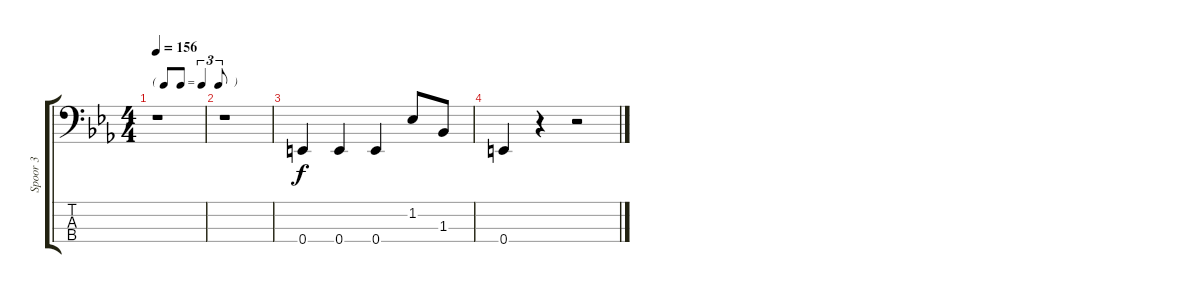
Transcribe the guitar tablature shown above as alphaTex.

\track ("Spoor 3" "Spoor 3") {instrument electricbassfinger}
\staff {score tabs}
\tuning (G2 D2 A1 E1) {hide}
\ts (4 4)
\tf triplet8th
\tempo 156
\clef f4
\ks eb
r.1{dy f} |
r.1 |
0.4.4 0.4.4 0.4.4 1.2.8 1.3.8 |
0.4.4 r.4 r.2
